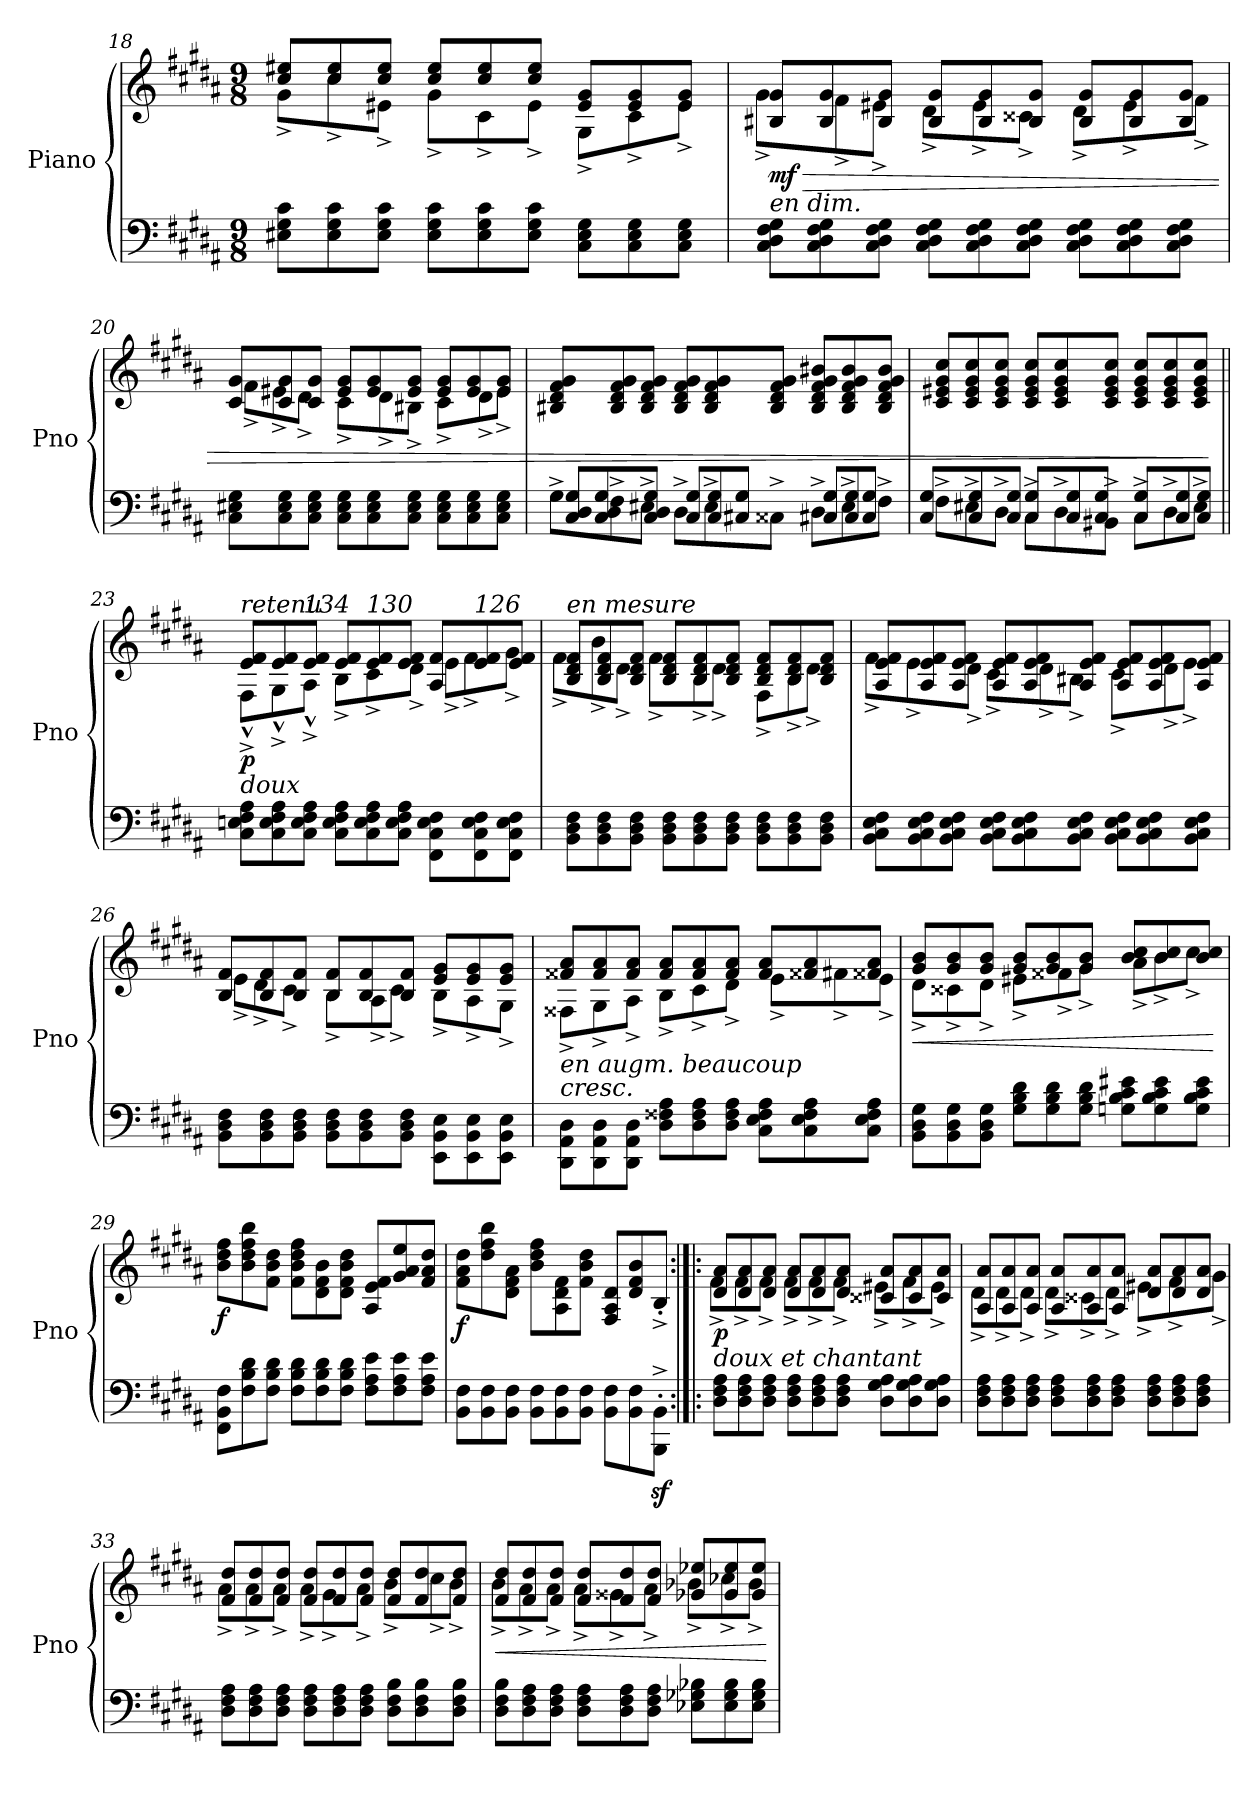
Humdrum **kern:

**kern	**kern	**dynam
*part1	*part1	*part1
*staff2	*staff1	*staff1/2
*I"Piano	*	*
*I'Pno	*	*
*clefF4	*clefG2	*
*k[f#c#g#d#a#]	*k[f#c#g#d#a#]	*
*M9/8	*M9/8	*
=18	=18	=18
*	*^	*
8E#X\ 8G#\ 8c#\L	8cc#/ 8ee#X/L	8g#^\L	.
8E#\ 8G#\ 8c#\	8cc#/ 8ee#/	8cc#^\	.
8E#\ 8G#\ 8c#\J	8cc#/ 8ee#/J	8e#X^\J	.
8E#\ 8G#\ 8c#\L	8cc#/ 8ee#/L	8g#^\L	.
8E#\ 8G#\ 8c#\	8cc#/ 8ee#/	8c#^\	.
8E#\ 8G#\ 8c#\J	8cc#/ 8ee#/J	8e#^\J	.
8C#\ 8E#\ 8G#\L	8e#/ 8g#/L	8G#^\L	.
8C#\ 8E#\ 8G#\	8e#/ 8g#/	8c#^\	.
8C#\ 8E#\ 8G#\J	8e#/ 8g#/J	8e#^\J	.
=19	=19	=19	=19
!	!LO:TX:b:i:t=en dim.	!	!
!	!	!	!LO:HP:b
!	!	!	!LO:DY:n=1:b
8C#\ 8D#\ 8F#\ 8G#\L	8B#X/ 8g#/L	8g#^\L	> mf
8C#\ 8D#\ 8F#\ 8G#\	8B#/ 8g#/	8f#^\	.
8C#\ 8D#\ 8F#\ 8G#\J	8B#/ 8g#/J	8e#X^\J	.
8C#\ 8D#\ 8F#\ 8G#\L	8B#/ 8g#/L	8d#^\L	.
8C#\ 8D#\ 8F#\ 8G#\	8B#/ 8g#/	8e#^\	.
8C#\ 8D#\ 8F#\ 8G#\J	8B#/ 8g#/J	8c##X^\J	.
8C#\ 8D#\ 8F#\ 8G#\L	8B#/ 8g#/L	8d#^\L	.
8C#\ 8D#\ 8F#\ 8G#\	8B#/ 8g#/	8e#^\	.
8C#\ 8D#\ 8F#\ 8G#\J	8B#/ 8g#/J	8f#^\J	.
!!LO:LB:g=z	!!
=20	=20	=20	=20
8C#\ 8E#X\ 8G#\L	8c#/ 8g#/L	8f#^\L	.
8C#\ 8E#\ 8G#\	8c#/ 8g#/	8e#X^\	.
8C#\ 8E#\ 8G#\J	8c#/ 8g#/J	8d#^\J	.
8C#\ 8E#\ 8G#\L	8e#/ 8g#/L	8c#^\L	.
8C#\ 8E#\ 8G#\	8e#/ 8g#/	8d#^\	.
8C#\ 8E#\ 8G#\J	8e#/ 8g#/J	8B#X^\J	.
8C#\ 8E#\ 8G#\L	8e#/ 8g#/L	8c#^\L	.
8C#\ 8E#\ 8G#\	8e#/ 8g#/	8d#^\	.
8C#\ 8E#\ 8G#\J	8e#/ 8g#/J	8e#^\J	.
=21	=21	=21	=21
*^	*	*	*
!	!	!LO:TX:b:i:t=de même	!	!
*	*	*v	*v	*
8G#^\L	8C#/ 8D#/ 8G#/L	8B#X/ 8d#/ 8f#/ 8g#/L	.
8F#^\	8C#/ 8D#/ 8G#/	8B#/ 8d#/ 8f#/ 8g#/	.
8E#X^\J	8C#/ 8D#/ 8G#/J	8B#/ 8d#/ 8f#/ 8g#/J	.
8D#^\L	8C#/ 8G#/L	8B#/ 8d#/ 8f#/ 8g#/L	.
8E#^\	8C#/ 8G#/	8B#/ 8d#/ 8f#/ 8g#/	.
8C##X^\J	8C#X/ 8G#/J	8B#/ 8d#/ 8f#/ 8g#/J	.
8D#^\L	8C#X/ 8G#/L	8B#/ 8d#/ 8f#/ 8g#/ 8b#X/L	.
8E#^\	8C#/ 8G#/	8B#/ 8d#/ 8f#/ 8g#/ 8b#/	.
8F#^\J	8C#/ 8G#/J	8B#/ 8d#/ 8f#/ 8g#/ 8b#/J	.
=22	=22	=22	=22
8F#^\L	8C#/ 8G#/L	8c#/ 8e#X/ 8g#/ 8cc#/L	.
8E#X^\	8C#/ 8G#/	8c#/ 8e#/ 8g#/ 8cc#/	.
8D#^\J	8C#/ 8G#/J	8c#/ 8e#/ 8g#/ 8cc#/J	.
8C#^\L	8C#/ 8G#/L	8c#/ 8e#/ 8g#/ 8cc#/L	.
8D#^\	8C#/ 8G#/	8c#/ 8e#/ 8g#/ 8cc#/	.
8BB#X^\J	8C#/ 8G#/J	8c#/ 8e#/ 8g#/ 8cc#/J	.
8C#^\L	8C#/ 8G#/L	8c#/ 8e#/ 8g#/ 8cc#/L	.
8D#^\	8C#/ 8G#/	8c#/ 8e#/ 8g#/ 8cc#/	.
8E#^\J	8C#/ 8G#/J	8c#/ 8e#/ 8g#/ 8cc#/J	.
*v	*v	*	*
.	.	]
!!LO:LB:g=z
=23||	=23||	=23||
*	*^	*
!	!LO:TX:b:i:t=doux	!	!
!	!LO:TX:a:i:t=retenu	!	!
!	!	!	!LO:DY:b
8C#\ 8En\ 8F#\ 8A#\L	8e/ 8f#/L	8F#^^^\L	p
8C#\ 8E\ 8F#\ 8A#\	8e/ 8f#/	8G#^^^\	.
!	!LO:TX:a:i:t=134	!	!
8C#\ 8E\ 8F#\ 8A#\J	8e/ 8f#/J	8A#^^^\J	.
8C#\ 8E\ 8F#\ 8A#\L	8e/ 8f#/L	8B^\L	.
!	!LO:TX:a:i:t=130	!	!
8C#\ 8E\ 8F#\ 8A#\	8e/ 8f#/	8c#^\	.
8C#\ 8E\ 8F#\ 8A#\J	8e/ 8f#/J	8d#^\J	.
8FF#\ 8C#\ 8E\ 8F#\L	8A#/ 8f#/L	8e^\L	.
!	!LO:TX:a:i:t=126	!	!
8FF#\ 8C#\ 8E\ 8F#\	8e/ 8f#/	8f#^\	.
8FF#\ 8C#\ 8E\ 8F#\J	8e/ 8f#/J	8g#^\J	.
=24	=24	=24	=24
!	!LO:TX:a:i:t=en mesure	!	!
8BB\ 8D#\ 8F#\L	8B/ 8d#/ 8f#/L	8f#^\L	.
8BB\ 8D#\ 8F#\	8B/ 8d#/ 8f#/	8b^\	.
8BB\ 8D#\ 8F#\J	8B/ 8d#/ 8f#/J	8d#^\J	.
8BB\ 8D#\ 8F#\L	8B/ 8d#/ 8f#/L	8f#^\L	.
8BB\ 8D#\ 8F#\	8B/ 8d#/ 8f#/	8B^\	.
8BB\ 8D#\ 8F#\J	8B/ 8d#/ 8f#/J	8d#^\J	.
8BB\ 8D#\ 8F#\L	8B/ 8d#/ 8f#/L	8F#^\L	.
8BB\ 8D#\ 8F#\	8B/ 8d#/ 8f#/	8B^\	.
8BB\ 8D#\ 8F#\J	8B/ 8d#/ 8f#/J	8d#^\J	.
!!LO:LB:g=z	!!
=25	=25	=25	=25
8BB\ 8C#\ 8E\ 8F#\L	8A#/ 8e/ 8f#/L	8f#^\L	.
8BB\ 8C#\ 8E\ 8F#\	8A#/ 8e/ 8f#/	8e^\	.
8BB\ 8C#\ 8E\ 8F#\J	8A#/ 8e/ 8f#/J	8d#^\J	.
8BB\ 8C#\ 8E\ 8F#\L	8A#/ 8e/ 8f#/L	8c#^\L	.
8BB\ 8C#\ 8E\ 8F#\	8A#/ 8e/ 8f#/	8d#^\	.
8BB\ 8C#\ 8E\ 8F#\J	8A#/ 8e/ 8f#/J	8B#X^\J	.
8BB\ 8C#\ 8E\ 8F#\L	8A#/ 8e/ 8f#/L	8c#^\L	.
8BB\ 8C#\ 8E\ 8F#\	8A#/ 8e/ 8f#/	8d#^\	.
8BB\ 8C#\ 8E\ 8F#\J	8A#/ 8e/ 8f#/J	8e^\J	.
=26	=26	=26	=26
8BB\ 8D#\ 8F#\L	8B/ 8f#/L	8e^\L	.
8BB\ 8D#\ 8F#\	8B/ 8f#/	8d#^\	.
8BB\ 8D#\ 8F#\J	8B/ 8f#/J	8c#^\J	.
8BB\ 8D#\ 8F#\L	8B/ 8f#/L	8B^\L	.
8BB\ 8D#\ 8F#\	8B/ 8f#/	8A#^\	.
8BB\ 8D#\ 8F#\J	8B/ 8f#/J	8c#^\J	.
8EE\ 8BB\ 8E\L	8e/ 8g#/L	8B^\L	.
8EE\ 8BB\ 8E\	8e/ 8g#/	8A#^\	.
8EE\ 8BB\ 8E\J	8e/ 8g#/J	8G#^\J	.
!!LO:LB:g=z	!!
=27	=27	=27	=27
!	!LO:TX:b:i:t=en augm. beaucoup	!	!
!	!	!	!LO:HP:b
8DD#\ 8AA#\ 8D#\L	8f##X/ 8a#/L	8F##X^\L	<
8DD#\ 8AA#\ 8D#\	8f##/ 8a#/	8G#^\	.
8DD#\ 8AA#\ 8D#\J	8f##/ 8a#/J	8A#^\J	.
8D#\ 8F##X\ 8A#\L	8f##/ 8a#/L	8B^\L	.
8D#\ 8F##\ 8A#\	8f##/ 8a#/	8c#^\	.
8D#\ 8F##\ 8A#\J	8f##/ 8a#/J	8d#^\J	.
8C#\ 8E\ 8F##\ 8A#\L	8f##/ 8a#/L	8e^\L	.
8C#\ 8E\ 8F##\ 8A#\	8f##X/ 8a#/	8f#X^\	.
8C#\ 8E\ 8F##\ 8A#\J	8f##X/ 8a#/J	8e^\J	.
=28	=28	=28	=28
!	!	!	!LO:HP:b
8BB\ 8D#\ 8G#\L	8g#/ 8b/L	8d#^\L	<
8BB\ 8D#\ 8G#\	8g#/ 8b/	8c##X^\	.
8BB\ 8D#\ 8G#\J	8g#/ 8b/J	8d#^\J	.
8G#\ 8B\ 8d#\L	8g#/ 8b/L	8e#X^\L	.
8G#\ 8B\ 8d#\	8g#/ 8b/	8f##X^\	.
8G#\ 8B\ 8d#\J	8g#/ 8b/J	8g#^\J	.
8Gn\ 8B\ 8c#\ 8e#X\L	8b/ 8cc#/L	8a#^\L	.
8G\ 8B\ 8c#\ 8e#\	8b/ 8cc#/	8b^\	.
8G\ 8B\ 8c#\ 8e#\J	8b/ 8cc#/J	8cc#^\J	.
*	*v	*v	*
.	.	[ [
=29	=29	=29
!	!	!LO:DY:b
8FF#\ 8BB\ 8F#\L	8b\ 8dd#\ 8ff#\L	f
8F#\ 8B\ 8d#\	8b\ 8dd#\ 8ff#\ 8bb\	.
8F#\ 8B\ 8d#\J	8f#\ 8b\ 8dd#\J	.
8F#\ 8B\ 8d#\L	8f#\ 8b\ 8dd#\ 8ff#\L	.
8F#\ 8B\ 8d#\	8d#\ 8f#\ 8b\	.
8F#\ 8B\ 8d#\J	8d#\ 8f#\ 8b\ 8dd#\J	.
8F#\ 8A#\ 8e\L	8A#/ 8e/ 8f#/L	.
8F#\ 8A#\ 8e\	8g#/ 8a#/ 8ee/	.
8F#\ 8A#\ 8e\J	8f#/ 8a#/ 8dd#/J	.
!!LO:PB:g=z
=30	=30	=30
!	!	!LO:DY:b
8BB\ 8F#\L	8f#\ 8a#\ 8dd#\L	f
8BB\ 8F#\	8dd#\ 8ff#\ 8bb\	.
8BB\ 8F#\J	8d#\ 8f#\ 8a#\J	.
8BB\ 8F#\L	8b\ 8dd#\ 8ff#\L	.
8BB\ 8F#\	8A#\ 8d#\ 8f#\	.
8BB\ 8F#\J	8f#\ 8b\ 8dd#\J	.
8BB\ 8F#\L	8F#/ 8A#/ 8d#/L	.
8BB\ 8F#\	8d#/ 8f#/ 8b/	.
8BBB\z>'^ 8BB\z>'^J	8B'^/J	.
=31:|!|:	=31:|!|:	=31:|!|:
*	*^	*
!	!LO:TX:b:i:t=doux et chantant	!	!
!	!	!	!LO:DY:b
8D#\ 8F#\ 8A#\L	8d#/ 8a#/L	8f#^\L	p
8D#\ 8F#\ 8A#\	8d#/ 8a#/	8f#^\	.
8D#\ 8F#\ 8A#\J	8d#/ 8a#/J	8f#^\J	.
8D#\ 8F#\ 8A#\L	8d#/ 8a#/L	8f#^\L	.
8D#\ 8F#\ 8A#\	8d#/ 8a#/	8f#^\	.
8D#\ 8F#\ 8A#\J	8d#/ 8a#/J	8f#^\J	.
8D#\ 8G#\ 8A#\L	8c##X/ 8a#/L	8e#X^\L	.
8D#\ 8G#\ 8A#\	8c##/ 8a#/	8f#^\	.
8D#\ 8G#\ 8A#\J	8c##/ 8a#/J	8e#^\J	.
=32	=32	=32	=32
8D#\ 8F#\ 8A#\L	8A#/ 8a#/L	8d#^\L	.
8D#\ 8F#\ 8A#\	8A#/ 8a#/	8d#^\	.
8D#\ 8F#\ 8A#\J	8A#/ 8a#/J	8d#^\J	.
8D#\ 8F#\ 8A#\L	8A#/ 8a#/L	8d#^\L	.
8D#\ 8F#\ 8A#\	8A#/ 8a#/	8c##X^\	.
8D#\ 8F#\ 8A#\J	8A#/ 8a#/J	8d#^\J	.
8D#\ 8F#\ 8A#\L	8d#/ 8a#/L	8e#X^\L	.
8D#\ 8F#\ 8A#\	8d#/ 8a#/	8f#^\	.
8D#\ 8F#\ 8A#\J	8d#/ 8a#/J	8g#^\J	.
=33	=33	=33	=33
8D#\ 8F#\ 8A#\L	8f#/ 8dd#/L	8a#^\L	.
8D#\ 8F#\ 8A#\	8f#/ 8dd#/	8a#^\	.
8D#\ 8F#\ 8A#\J	8f#/ 8dd#/J	8a#^\J	.
8D#\ 8F#\ 8A#\L	8f#/ 8dd#/L	8a#^\L	.
8D#\ 8F#\ 8A#\	8f#/ 8dd#/	8g#^\	.
8D#\ 8F#\ 8A#\J	8f#/ 8dd#/J	8a#^\J	.
8D#\ 8F#\ 8B\L	8f#/ 8dd#/L	8b^\L	.
8D#\ 8F#\ 8B\	8f#/ 8dd#/	8cc#^\	.
8D#\ 8F#\ 8B\J	8f#/ 8dd#/J	8b^\J	.
!!LO:LB:g=z	!!
=34	=34	=34	=34
!	!	!	!LO:HP:b
8D#\ 8F#\ 8B\L	8f#/ 8dd#/L	8b^\L	<
8D#\ 8F#\ 8A#\	8f#/ 8dd#/	8a#^\	.
8D#\ 8F#\ 8A#\J	8f#/ 8dd#/J	8a#^\J	.
8D#\ 8F#\ 8A#\L	8f#/ 8dd#/L	8a#^\L	.
8D#\ 8F#\ 8A#\	8f#/ 8dd#/	8g##X^\	.
8D#\ 8F#\ 8A#\J	8f#/ 8dd#/J	8a#^\J	.
8E-X\ 8G-X\ 8B-X\L	8g-X/ 8ee-X/L	8b-X^\L	.
8E-\ 8G-\ 8B-\	8g-/ 8ee-/	8cc-X^\	.
8E-\ 8G-\ 8B-\J	8g-/ 8ee-/J	8b-^\J	.
*	*v	*v	*
.	.	[
=	=	=
*-	*-	*-
